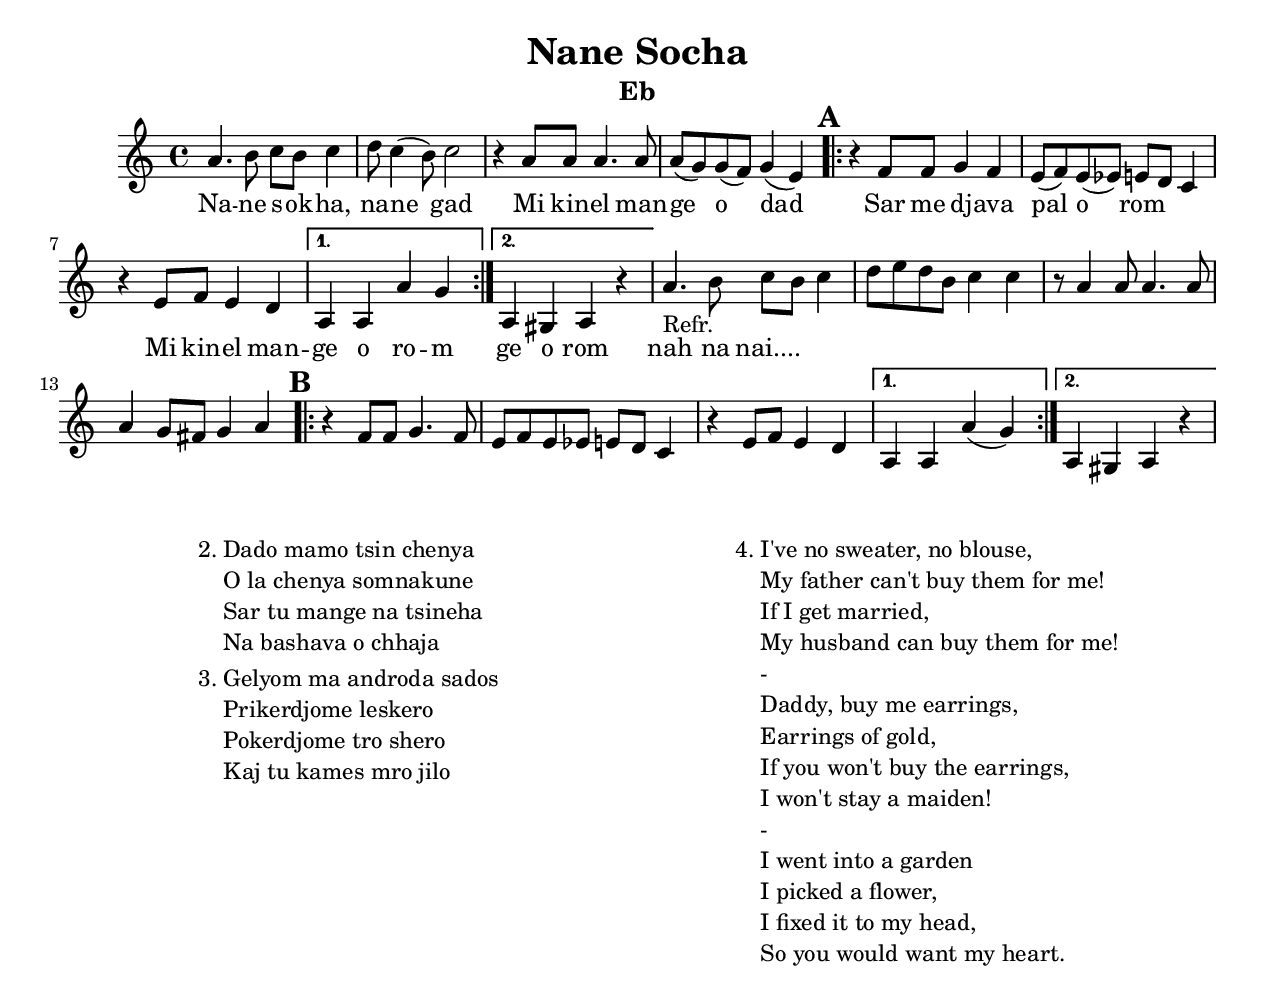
\version "2.18.0"
\include "english.ly"
\pointAndClickOff
\paper{
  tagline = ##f
  print-all-headers = ##t
  #(set-paper-size "letter")
}
date = #(strftime "%d-%m-%Y" (localtime (current-time)))

%\markup{ \italic{ " Updated " \date  }  }

%\markup{ Got something to say? }

%#################################### Melody ########################
melody = \relative c' {
  \clef treble
  \key c \minor
  \time 4/4
  \set Score.markFormatter = #format-mark-box-alphabet

  %\partial 16*3 a16 d f   %lead in notes


  c4.  d8 ef d ef4|
  f8 ef4(d8) ef2|
  r4 c8 c c4. c8 |
  c8(bf)bf(af) bf4(g)

  \repeat volta 2{
  \mark \default
    r4 af8 af bf4  af|
    g8[(af)g(gf)] g [f] ef4
    r4 g8 af g4 f
  }


  \alternative {
    {c4  c c' bf| }  %rests temporary due to err on original
    {c,4 b c4 r| }
  }

  c'4. _"Refr." d8 ef d ef4
  f8 g f d ef4 ef
  r8 c4 c8 c4. c8|
  c4 bf8 a bf4 c

  \repeat volta 2{
  \mark \default
    r4 af8   af bf4. af8|
    g8 af g gf g f ef4|
    r4 g8 af g4 f
  }
  \alternative {
    {c4 c c'(bf) }
    {c,4 b c r }
  }

}
%################################# Lyrics #####################
\addlyrics{
  Na -- ne s -- ok -- ha, na -- ne gad
  Mi kin -- el man -- ge o dad

  Sar me dj -- ava pal o rom \skip2 \skip2
  Mi kin -- el man -- ge o ro -- m
  ge o rom

  nah na nai....
}
%{
  Nane Sokha                          (I have no skirt)  music and lyrics Evgenij Doga


Nane sokha, nane gad
Mi kinel mange o dad

Sar me djava pal o rom
Mi kinel mange o rom


Dado mamo tsin chenya
O la chenya somnakune

Sar tu mange na tsineha
Na bashava o chhaja


Gelyom ma androda sados
Prikerdjome leskero

Pokerdjome tro shero
Kaj tu kames mro jilo

I've no sweater, no blouse,
My father can't buy them for me!
If I get married,
My husband can buy them for me!

Daddy, buy me earrings,
Earrings of gold,
If you won't buy the earrings,
I won't stay a maiden!

I went into a garden,
I picked a flower,
I fixed it to my head,
So you would want my heart.

I've no sweater, no blouse,
My father can't buy them for me!
If I get married,
My husband can buy them for me!
%}
%################################# Chords #######################
harmonies = \chordmode {
  c1
  b2
  ef2
  af1
  ef2
  e2
  %first repeated
  f2
  g2:7
  c2:7
  af2:7
  ff2
  g2:7
  c2:7
  e2:dim
  c4
  g4
  c2
  %Refrain
  c1
  bf2:7
  ef2
  af1
  ef2
  ef2:6
  %last repeated
  f2:7
  g2:7
  c2:7
  a2:7 %flat 5
  f2:6
  g2:7
  c2
  e2:dim
  c4
  g4:7
  c
}

\score {\transpose c a
  <<
    \new ChordNames {
      \set chordChanges = ##f
    }
    \new Staff
    \melody
  >>
  \header{
    title= "Nane Socha"
    subtitle=""
    composer= ""
    instrument = "Eb"
    arranger= ""
  }
  \layout{indent = 1.0\cm}
  \midi {
    \tempo 4 = 180

    % \midi { }
  }
}

% more verses:
\markup{}
\markup {
  \fill-line {
    \hspace #0.1 % distance from left margin
    \column {
      \line {
        "2."
        \column {
          "Dado mamo tsin chenya"
          "O la chenya somnakune"
          "Sar tu mange na tsineha"
          "Na bashava o chhaja"

        }
      }
      \hspace #0.2 % vertical distance between verses
      \line {
        "3."
        \column {
          "Gelyom ma androda sados"
          "Prikerdjome leskero"
          "Pokerdjome tro shero"
          "Kaj tu kames mro jilo"
        }
      }
    }
    \hspace #0.1  % horiz. distance between columns
    \column {
      \line {
        "4."
        \column {
          "I've no sweater, no blouse,"
          "My father can't buy them for me!"
          "If I get married,"
          "My husband can buy them for me!"
          "-"
          "Daddy, buy me earrings,"
          "Earrings of gold,"
          "If you won't buy the earrings,"
          "I won't stay a maiden!"
          "-"
          "I went into a garden"
          "I picked a flower,"
          "I fixed it to my head,"
          "So you would want my heart."
        }
      }
      \hspace #0.2 % distance between verses
      \line {
        ""
        \column {
          ""
        }
      }
    }
    \hspace #0.1 % distance to right margin
  }
}
%{
c4.  d8 ef4 d
    ef4 g8 g4(ef) ef2
    r8 c c c4. c8|
    c8(bf)bf(af) bf4(g)

    \repeat volta 2{
  \mark \default
      r4 af8 af bf4  a|
      g8[(af)g(gf)] g [f] ef4
      r4 g8 af g4 f
  }


  \alternative {
    {c4  c c' bf| }  %rests temporary due to err on original
    {c,4 b c4 r| }
  }

  c'4. _"Refr." d8 ef d ef4
  f8 g f d ef4 ef
  r8 c4 c8 c4. c8|
  c4 bf8 a bf4 c

  \repeat volta 2{
  \mark \default
    r4 af8   af bf4. af8|
    g8 af g gf g f ef4|
    r4 g8 af g4 f
  }
   \alternative {
     {c4 c c'(bf) }
     {c,4 b c r }
   }

%}
